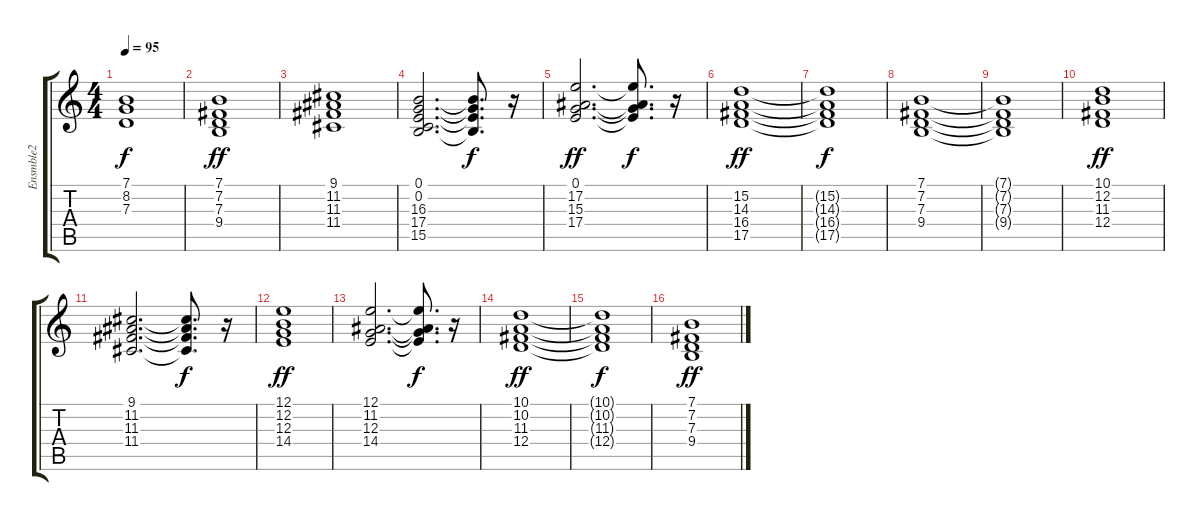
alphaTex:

\track ("Ensmble2" "Ensmble2") {instrument stringensemble2}
\staff {score tabs}
\tuning (E4 B3 G3 D3 A2 E2) {hide}
\ts (4 4)
\tempo 95
\clef g2
\ks c
(7.1{t} 8.2{t} 7.3{t}).1{dy f} |
(7.1 7.2 7.3 9.4).1{dy ff} |
(9.1 11.2 11.3 11.4).1 |
(0.1 0.2 16.3 17.4 15.5).2{d} (0.1{t} 0.2{t} 16.3{t} 17.4{t}).8{d dy f} r.16 |
(0.1 17.2 15.3 17.4).2{d dy ff} (0.1{t} 17.2{t} 15.3{t} 17.4{t}).8{d dy f} r.16 |
(15.2 14.3 16.4 17.5).1{dy ff} |
(15.2{t} 14.3{t} 16.4{t} 17.5{t}).1{dy f} |
(7.1 7.2 7.3 9.4).1 |
(7.1{t} 7.2{t} 7.3{t} 9.4{t}).1 |
(10.1 12.2 11.3 12.4).1{dy ff} |
(9.1 11.2 11.3 11.4).2{d} (9.1{t} 11.2{t} 11.3{t} 11.4{t}).8{d dy f} r.16 |
(12.1 12.2 12.3 14.4).1{dy ff} |
(12.1 11.2 12.3 14.4).2{d} (12.1{t} 11.2{t} 12.3{t} 14.4{t}).8{d dy f} r.16 |
(10.1 10.2 11.3 12.4).1{dy ff} |
(10.1{t} 10.2{t} 11.3{t} 12.4{t}).1{dy f} |
(7.1 7.2 7.3 9.4).1{dy ff}
